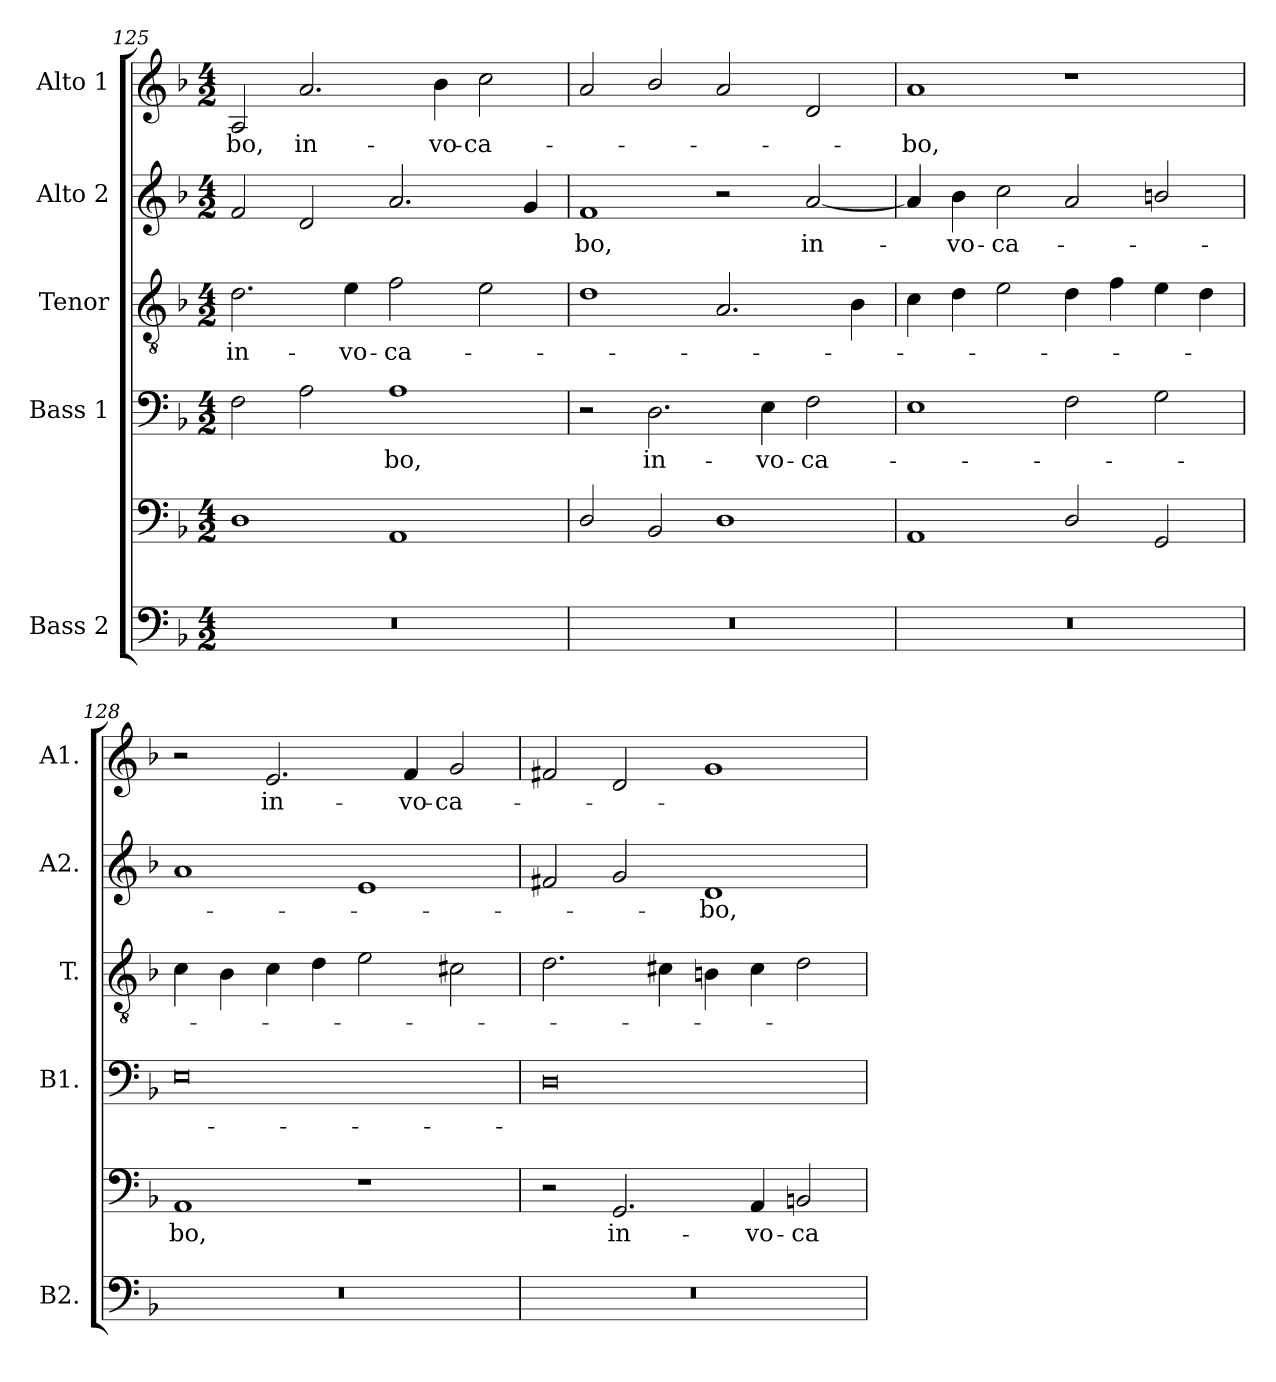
**kern	**kern	**text	**kern	**text	**kern	**text	**kern	**text	**kern	**text
*part5	*part5	*part5	*part4	*part4	*part3	*part3	*part2	*part2	*part1	*part1
*staff6	*staff5	*staff5	*staff4	*staff4	*staff3	*staff3	*staff2	*staff2	*staff1	*staff1
*I"Bass 2	*	*	*I"Bass 1	*	*I"Tenor	*	*I"Alto 2	*	*I"Alto 1	*
*I'B2.	*	*	*I'B1.	*	*I'T.	*	*I'A2.	*	*I'A1.	*
*clefF4	*clefF4	*	*clefF4	*	*clefGv2	*	*clefG2	*	*clefG2	*
*	*	*	*	*	*ITrd7c12	*	*	*	*	*
*k[b-]	*k[b-]	*	*k[b-]	*	*k[b-]	*	*k[b-]	*	*k[b-]	*
*F:	*F:	*	*F:	*	*F:	*	*F:	*	*F:	*
*M4/2	*M4/2	*	*M4/2	*	*M4/2	*	*M4/2	*	*M4/2	*
=125	=125	=125	=125	=125	=125	=125	=125	=125	=125	=125
!LO:N:vis=1	!	!	!	!	!	!	!	!	!	!
!	!	!	!	!	!	!LO:LY:b:color=#000000	!	!	!	!
!	!	!	!	!	!	!	!	!	!	!LO:LY:b:color=#000000
0r	1Di	.	2Fi\	.	2.Di\	in-	2fi/	.	2Ai/	-bo,
!	!	!	!	!	!	!	!	!	!	!LO:LY:b:color=#000000
.	.	.	2Ai\	.	.	.	2di/	.	2.ai/	in-
!	!	!	!	!	!	!LO:LY:b:color=#000000	!	!	!	!
.	.	.	.	.	4Ei\	-vo-	.	.	.	.
!	!	!	!	!LO:LY:b:color=#000000	!	!	!	!	!	!
!	!	!	!	!	!	!LO:LY:b:color=#000000	!	!	!	!
.	1AAi	.	1Ai	-bo,	2Fi\	-ca-	2.ai/	.	.	.
!	!	!	!	!	!	!	!	!	!	!LO:LY:b:color=#000000
.	.	.	.	.	.	.	.	.	4b-i\	-vo-
!	!	!	!	!	!	!	!	!	!	!LO:LY:b:color=#000000
.	.	.	.	.	2Ei\	.	.	.	2cci\	-ca-
.	.	.	.	.	.	.	4gi/	.	.	.
!!LO:LB:g=z
=126	=126	=126	=126	=126	=126	=126	=126	=126	=126	=126
!LO:N:vis=1	!	!	!	!	!	!	!	!	!	!
!	!	!	!	!	!	!	!	!LO:LY:b:color=#000000	!	!
0r	2Di/	.	2r	.	1Di	.	1fi	-bo,	2ai/	.
!	!	!	!	!LO:LY:b:color=#000000	!	!	!	!	!	!
.	2BB-i/	.	2.Di\	in-	.	.	.	.	2b-i/	.
.	1Di	.	.	.	2.AAi/	.	2r	.	2ai/	.
!	!	!	!	!LO:LY:b:color=#000000	!	!	!	!	!	!
.	.	.	4Ei\	-vo-	.	.	.	.	.	.
!	!	!	!	!LO:LY:b:color=#000000	!	!	!	!	!	!
!	!	!	!	!	!	!	!	!LO:LY:b:color=#000000	!	!
.	.	.	2Fi\	-ca-	.	.	[2ai/	in-	2di/	.
.	.	.	.	.	4BB-i\	.	.	.	.	.
=127	=127	=127	=127	=127	=127	=127	=127	=127	=127	=127
!LO:N:vis=1	!	!	!	!	!	!	!	!	!	!
!	!	!	!	!	!	!	!	!	!	!LO:LY:b:color=#000000
0r	1AAi	.	1Ei	.	4Ci\	.	4ai/]	.	1ai	-bo,
!	!	!	!	!	!	!	!	!LO:LY:b:color=#000000	!	!
.	.	.	.	.	4Di\	.	4b-i\	-vo-	.	.
!	!	!	!	!	!	!	!	!LO:LY:b:color=#000000	!	!
.	.	.	.	.	2Ei\	.	2cci\	-ca-	.	.
.	2Di/	.	2Fi\	.	4Di\	.	2ai/	.	1r	.
.	.	.	.	.	4Fi\	.	.	.	.	.
.	2GGi/	.	2Gi\	.	4Ei\	.	2bni/	.	.	.
.	.	.	.	.	4Di\	.	.	.	.	.
=128	=128	=128	=128	=128	=128	=128	=128	=128	=128	=128
!LO:N:vis=1	!	!	!	!	!	!	!	!	!	!
!	!	!LO:LY:b:color=#000000	!	!	!	!	!	!	!	!
0r	1AAi	-bo,	0Ei	.	4Ci\	.	1ai	.	2r	.
.	.	.	.	.	4BB-i\	.	.	.	.	.
!	!	!	!	!	!	!	!	!	!	!LO:LY:b:color=#000000
.	.	.	.	.	4Ci\	.	.	.	2.ei/	in-
.	.	.	.	.	4Di\	.	.	.	.	.
.	1r	.	.	.	2Ei\	.	1ei	.	.	.
!	!	!	!	!	!	!	!	!	!	!LO:LY:b:color=#000000
.	.	.	.	.	.	.	.	.	4fi/	-vo-
!	!	!	!	!	!	!	!	!	!	!LO:LY:b:color=#000000
.	.	.	.	.	2C#Xi\	.	.	.	2gi/	-ca-
=129	=129	=129	=129	=129	=129	=129	=129	=129	=129	=129
!LO:N:vis=1	!	!	!	!	!	!	!	!	!	!
0r	2r	.	0Di	.	2.Di\	.	2f#Xi/	.	2f#Xi/	.
!	!	!LO:LY:b:color=#000000	!	!	!	!	!	!	!	!
.	2.GGi/	in-	.	.	.	.	2gi/	.	2di/	.
.	.	.	.	.	4C#Xi\	.	.	.	.	.
!	!	!	!	!	!	!	!	!LO:LY:b:color=#000000	!	!
.	.	.	.	.	4BBni\	.	1di	-bo,	1gi	.
!	!	!LO:LY:b:color=#000000	!	!	!	!	!	!	!	!
.	4AAi/	-vo-	.	.	4C#i\	.	.	.	.	.
!	!	!LO:LY:b:color=#000000	!	!	!	!	!	!	!	!
.	2BBni/	-ca-	.	.	2Di\	.	.	.	.	.
=	=	=	=	=	=	=	=	=	=	=
*-	*-	*-	*-	*-	*-	*-	*-	*-	*-	*-
